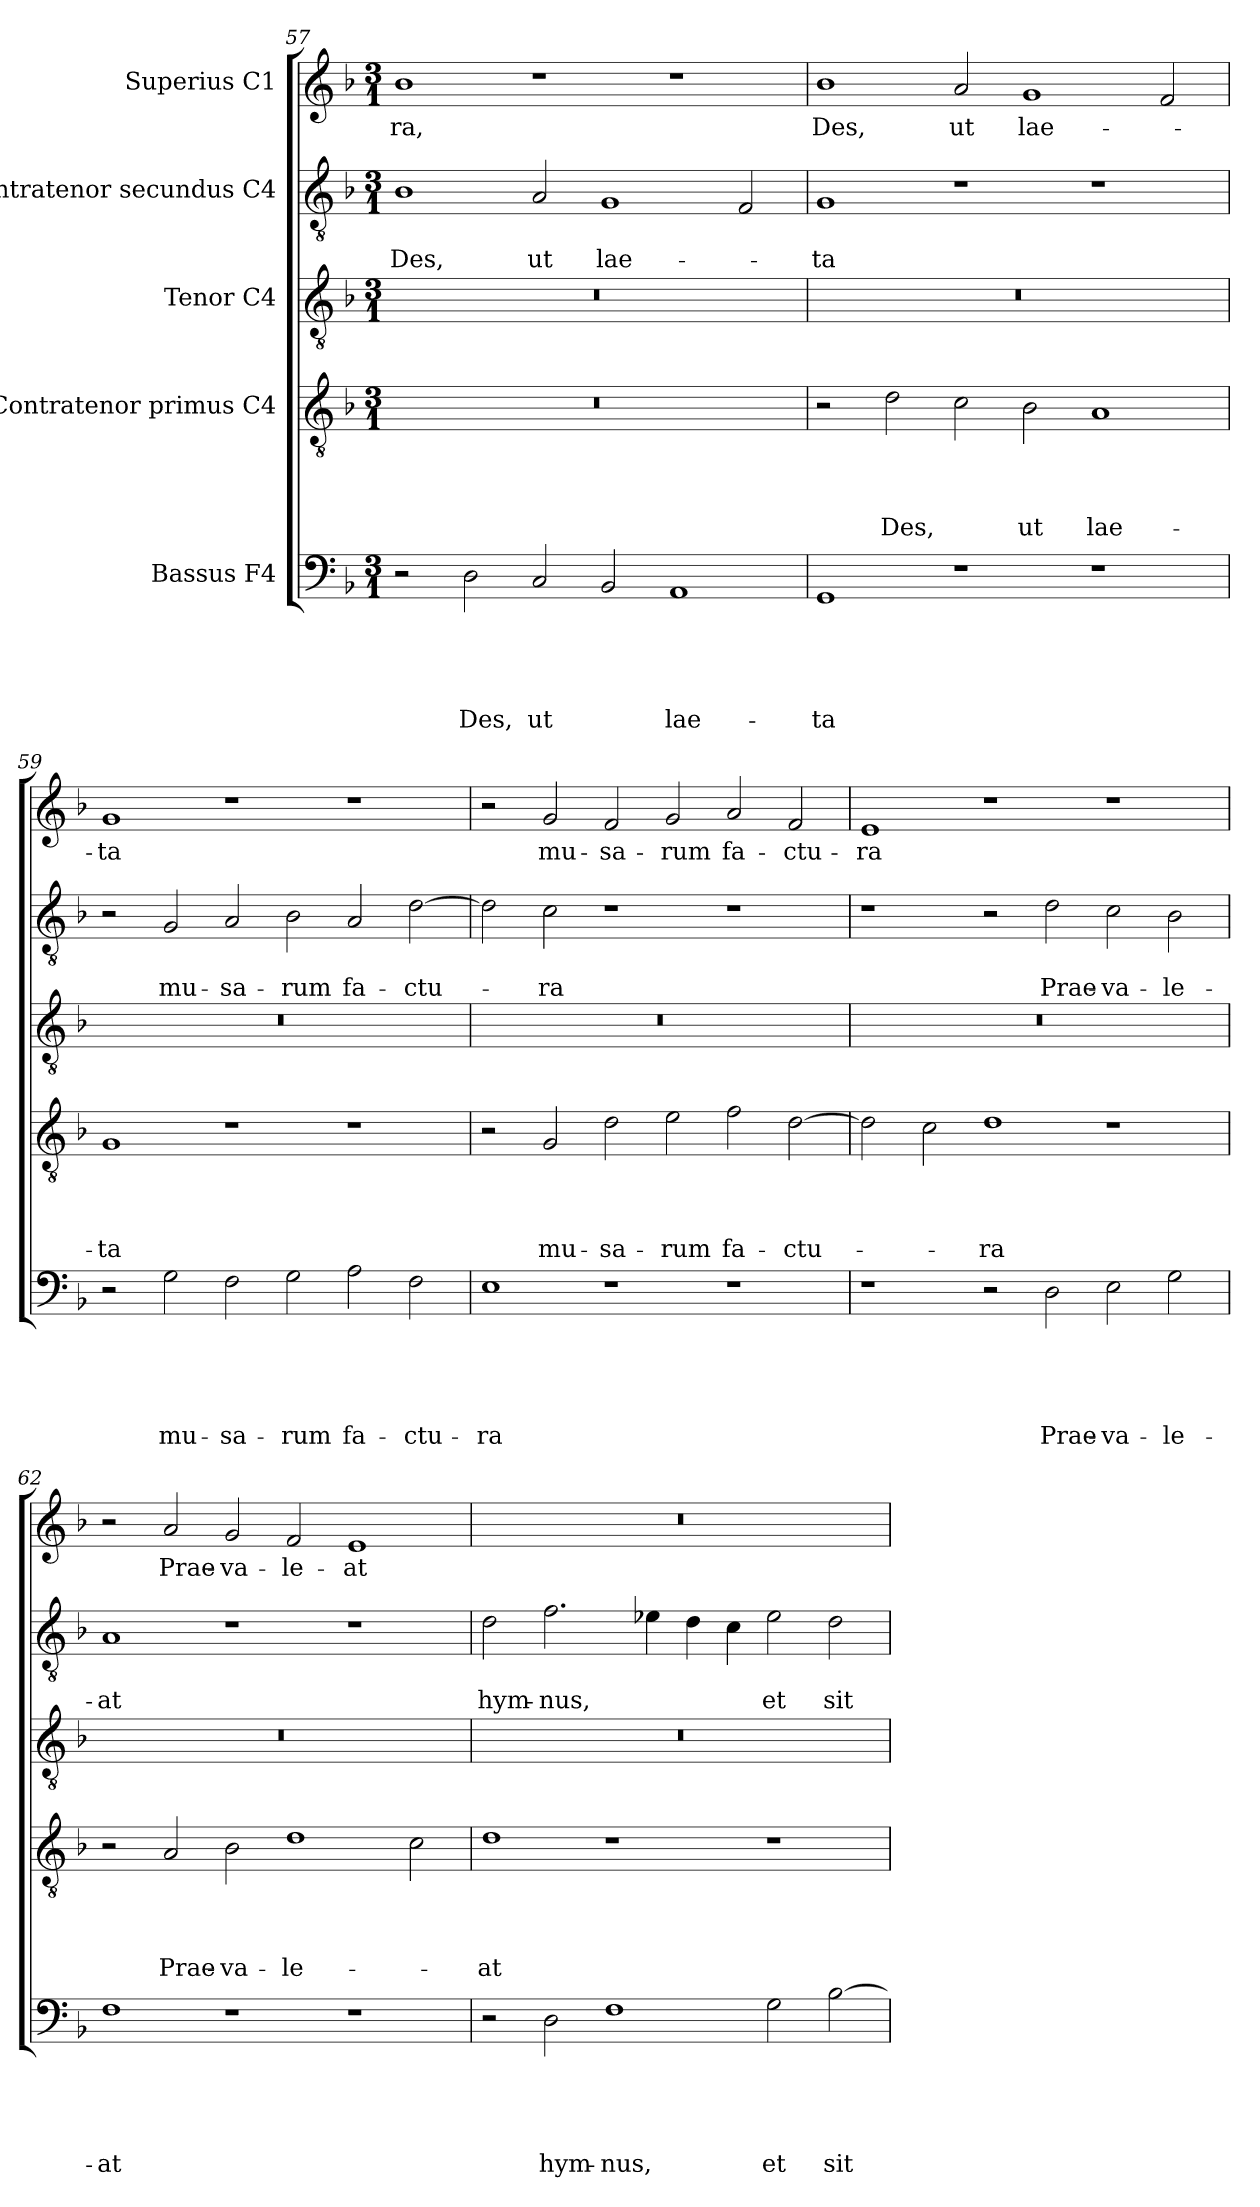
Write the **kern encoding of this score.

**kern	**text	**text	**text	**text	**text	**kern	**text	**text	**text	**text	**kern	**kern	**text	**text	**kern	**text
*part5	*part5	*part5	*part5	*part5	*part5	*part4	*part4	*part4	*part4	*part4	*part3	*part2	*part2	*part2	*part1	*part1
*staff5	*staff5	*staff5	*staff5	*staff5	*staff5	*staff4	*staff4	*staff4	*staff4	*staff4	*staff3	*staff2	*staff2	*staff2	*staff1	*staff1
*I"Bassus F4	*	*	*	*	*	*I"Contratenor primus C4	*	*	*	*	*I"Tenor C4	*I"Contratenor secundus C4	*	*	*I"Superius C1	*
*clefF4	*	*	*	*	*	*clefGv2	*	*	*	*	*clefGv2	*clefGv2	*	*	*clefG2	*
*k[b-]	*	*	*	*	*	*k[b-]	*	*	*	*	*k[b-]	*k[b-]	*	*	*k[b-]	*
*F:	*	*	*	*	*	*F:	*	*	*	*	*F:	*F:	*	*	*F:	*
*M3/1	*	*	*	*	*	*M3/1	*	*	*	*	*M3/1	*M3/1	*	*	*M3/1	*
=57	=57	=57	=57	=57	=57	=57	=57	=57	=57	=57	=57	=57	=57	=57	=57	=57
2r	.	.	.	.	.	0.r	.	.	.	.	0.r	1B-	.	Des,	1b-	-ra,
2D\	.	.	.	.	Des,	.	.	.	.	.	.	.	.	.	.	.
2C/	.	.	.	.	ut	.	.	.	.	.	.	2A/	.	ut	1r	.
2BB-/	.	.	.	.	.	.	.	.	.	.	.	1G	.	lae-	.	.
1AA	.	.	.	.	lae-	.	.	.	.	.	.	.	.	.	1r	.
.	.	.	.	.	.	.	.	.	.	.	.	2F/	.	.	.	.
=58	=58	=58	=58	=58	=58	=58	=58	=58	=58	=58	=58	=58	=58	=58	=58	=58
1GG	.	.	.	.	-ta	2r	.	.	.	.	0.r	1G	.	-ta	1b-	Des,
.	.	.	.	.	.	2d\	.	.	.	Des,	.	.	.	.	.	.
1r	.	.	.	.	.	2c\	.	.	.	.	.	1r	.	.	2a/	ut
.	.	.	.	.	.	2B-\	.	.	.	ut	.	.	.	.	1g	lae-
1r	.	.	.	.	.	1A	.	.	.	lae-	.	1r	.	.	.	.
.	.	.	.	.	.	.	.	.	.	.	.	.	.	.	2f/	.
!!LO:LB:g=z
=59	=59	=59	=59	=59	=59	=59	=59	=59	=59	=59	=59	=59	=59	=59	=59	=59
2r	.	.	.	.	.	1G	.	.	.	-ta	0.r	2r	.	.	1g	-ta
2G\	.	.	.	.	mu-	.	.	.	.	.	.	2G/	.	mu-	.	.
2F\	.	.	.	.	-sa-	1r	.	.	.	.	.	2A/	.	-sa-	1r	.
2G\	.	.	.	.	-rum	.	.	.	.	.	.	2B-\	.	-rum	.	.
2A\	.	.	.	.	fa-	1r	.	.	.	.	.	2A/	.	fa-	1r	.
2F\	.	.	.	.	-ctu-	.	.	.	.	.	.	[2d\	.	-ctu-	.	.
=60	=60	=60	=60	=60	=60	=60	=60	=60	=60	=60	=60	=60	=60	=60	=60	=60
1E	.	.	.	.	-ra	2r	.	.	.	.	0.r	2d\]	.	.	2r	.
.	.	.	.	.	.	2G/	.	.	.	mu-	.	2c\	.	-ra	2g/	mu-
1r	.	.	.	.	.	2d\	.	.	.	-sa-	.	1r	.	.	2f/	-sa-
.	.	.	.	.	.	2e\	.	.	.	-rum	.	.	.	.	2g/	-rum
1r	.	.	.	.	.	2f\	.	.	.	fa-	.	1r	.	.	2a/	fa-
.	.	.	.	.	.	[2d\	.	.	.	-ctu-	.	.	.	.	2f/	-ctu-
=61	=61	=61	=61	=61	=61	=61	=61	=61	=61	=61	=61	=61	=61	=61	=61	=61
1r	.	.	.	.	.	2d\]	.	.	.	.	0.r	1r	.	.	1e	-ra
.	.	.	.	.	.	2c\	.	.	.	.	.	.	.	.	.	.
2r	.	.	.	.	.	1d	.	.	.	-ra	.	2r	.	.	1r	.
2D\	.	.	.	.	Prae-	.	.	.	.	.	.	2d\	.	Prae-	.	.
2E\	.	.	.	.	-va-	1r	.	.	.	.	.	2c\	.	-va-	1r	.
2G\	.	.	.	.	-le-	.	.	.	.	.	.	2B-\	.	-le-	.	.
=62	=62	=62	=62	=62	=62	=62	=62	=62	=62	=62	=62	=62	=62	=62	=62	=62
1F	.	.	.	.	-at	2r	.	.	.	.	0.r	1A	.	-at	2r	.
.	.	.	.	.	.	2A/	.	.	.	Prae-	.	.	.	.	2a/	Prae-
1r	.	.	.	.	.	2B-\	.	.	.	-va-	.	1r	.	.	2g/	-va-
.	.	.	.	.	.	1d	.	.	.	-le-	.	.	.	.	2f/	-le-
1r	.	.	.	.	.	.	.	.	.	.	.	1r	.	.	1e	-at
.	.	.	.	.	.	2c\	.	.	.	.	.	.	.	.	.	.
=63	=63	=63	=63	=63	=63	=63	=63	=63	=63	=63	=63	=63	=63	=63	=63	=63
2r	.	.	.	.	.	1d	.	.	.	-at	0.r	2d\	.	hym-	0.r	.
2D\	.	.	.	.	hym-	.	.	.	.	.	.	2.f\	.	-nus,	.	.
1F	.	.	.	.	-nus,	1r	.	.	.	.	.	.	.	.	.	.
.	.	.	.	.	.	.	.	.	.	.	.	4e-\	.	.	.	.
.	.	.	.	.	.	.	.	.	.	.	.	4d\	.	.	.	.
.	.	.	.	.	.	.	.	.	.	.	.	4c\	.	.	.	.
2G\	.	.	.	.	et	1r	.	.	.	.	.	2e-\	.	et	.	.
[2B-\	.	.	.	.	sit	.	.	.	.	.	.	2d\	.	sit	.	.
=	=	=	=	=	=	=	=	=	=	=	=	=	=	=	=	=
*-	*-	*-	*-	*-	*-	*-	*-	*-	*-	*-	*-	*-	*-	*-	*-	*-
